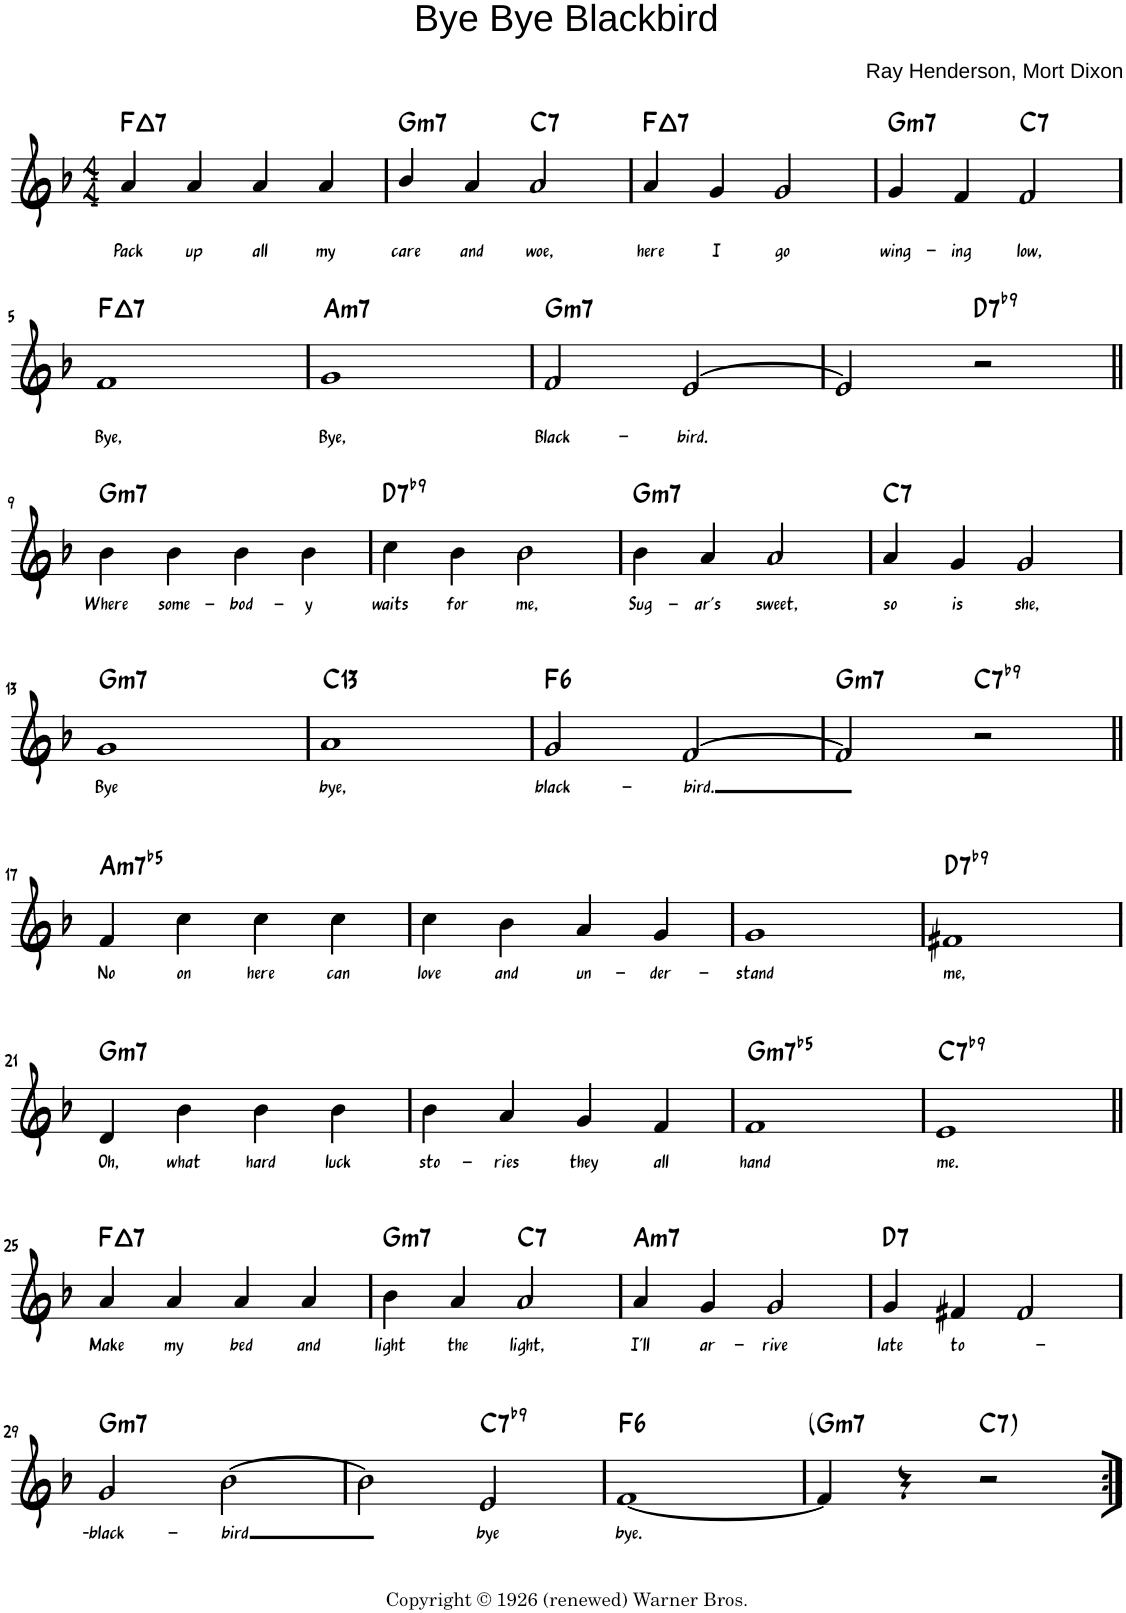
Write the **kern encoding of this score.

**kern	**text	**text	**harte
*part1	*part1	*part1	*part1
*staff1	*staff1	*staff1	*
*I"Piano	*	*	*
*I'Pno.	*	*	*
*clefG2	*	*	*
*k[b-]	*	*	*
*M4/4	*	*	*
=1	=1	=1	=1
!	!	!LO:LY:b	!LO:H:kt=7
4a/	.	Pack	F:maj7
!	!	!LO:LY:b	!
4a/	.	up	.
!	!	!LO:LY:b	!
4a/	.	all	.
!	!	!LO:LY:b	!
4a/	.	my	.
=2	=2	=2	=2
!	!	!LO:LY:b	!LO:H:kt=m7
4b-/	.	care	G:min7
!	!	!LO:LY:b	!
4a/	.	and	.
!	!	!LO:LY:b	!LO:H:kt=7
2a/	.	woe,	C:7
=3	=3	=3	=3
!	!	!LO:LY:b	!LO:H:kt=7
4a/	.	here	F:maj7
!	!	!LO:LY:b	!
4g/	.	I	.
!	!	!LO:LY:b	!
2g/	.	go	.
=4	=4	=4	=4
!	!	!LO:LY:b	!LO:H:kt=m7
4g/	.	wing-	G:min7
!	!	!LO:LY:b	!
4f/	.	-ing	.
!	!	!LO:LY:b	!LO:H:kt=7
2f/	.	low,	C:7
!!LO:LB:g=z
=5	=5	=5	=5
!	!	!LO:LY:b	!LO:H:kt=7
1f	.	Bye,	F:maj7
=6	=6	=6	=6
!	!	!LO:LY:b	!LO:H:kt=m7
1g	.	Bye,	A:min7
=7	=7	=7	=7
!	!	!LO:LY:b	!LO:H:kt=m7
2f/	.	Black-	G:min7
!	!	!LO:LY:b	!
[>2e/	.	-bird.	.
=8	=8	=8	=8
2e/]	.	.	.
!	!	!	!LO:H:kt=7
2r	.	.	D:7(b9)
!!LO:LB:g=z
=9||	=9||	=9||	=9||
!	!LO:LY:b	!	!LO:H:kt=m7
4b-\	Where	.	G:min7
!	!LO:LY:b	!	!
4b-\	some-	.	.
!	!LO:LY:b	!	!
4b-\	-bod-	.	.
!	!LO:LY:b	!	!
4b-\	-y	.	.
=10	=10	=10	=10
!	!LO:LY:b	!	!LO:H:kt=7
4cc\	waits	.	D:7(b9)
!	!LO:LY:b	!	!
4b-\	for	.	.
!	!LO:LY:b	!	!
2b-\	me,	.	.
=11	=11	=11	=11
!	!LO:LY:b	!	!LO:H:kt=m7
4b-\	Sug-	.	G:min7
!	!LO:LY:b	!	!
4a/	-ar's	.	.
!	!LO:LY:b	!	!
2a/	sweet,	.	.
=12	=12	=12	=12
!	!LO:LY:b	!	!LO:H:kt=7
4a/	so	.	C:7
!	!LO:LY:b	!	!
4g/	is	.	.
!	!LO:LY:b	!	!
2g/	she,	.	.
!!LO:LB:g=z
=13	=13	=13	=13
!	!LO:LY:b	!	!LO:H:kt=m7
1g	Bye	.	G:min7
=14	=14	=14	=14
!	!LO:LY:b	!	!LO:H:kt=13
1a	bye,	.	C:9(11,13)
=15	=15	=15	=15
!	!LO:LY:b	!	!LO:H:kt=6
2g/	black-	.	F:maj6
!	!LO:LY:b	!	!
[>2f/	-bird.	.	.
=16	=16	=16	=16
!	!	!	!LO:H:kt=m7
2f/]	.	.	G:min7
!	!	!	!LO:H:kt=7
2r	.	.	C:7(b9)
!!LO:LB:g=z
=17||	=17||	=17||	=17||
!	!LO:LY:b	!	!LO:H:kt=m7b5
4f/	No	.	A:hdim7
!	!LO:LY:b	!	!
4cc\	on	.	.
!	!LO:LY:b	!	!
4cc\	here	.	.
!	!LO:LY:b	!	!
4cc\	can	.	.
=18	=18	=18	=18
!	!LO:LY:b	!	!
4cc\	love	.	.
!	!LO:LY:b	!	!
4b-\	and	.	.
!	!LO:LY:b	!	!
4a/	un-	.	.
!	!LO:LY:b	!	!
4g/	-der-	.	.
=19	=19	=19	=19
!	!LO:LY:b	!	!
1g	-stand	.	.
=20	=20	=20	=20
!	!LO:LY:b	!	!LO:H:kt=7
1f#X	me,	.	D:7(b9)
!!LO:LB:g=z
=21	=21	=21	=21
!	!LO:LY:b	!	!LO:H:kt=m7
4d/	Oh,	.	G:min7
!	!LO:LY:b	!	!
4b-\	what	.	.
!	!LO:LY:b	!	!
4b-\	hard	.	.
!	!LO:LY:b	!	!
4b-\	luck	.	.
=22	=22	=22	=22
!	!LO:LY:b	!	!
4b-\	sto-	.	.
!	!LO:LY:b	!	!
4a/	-ries	.	.
!	!LO:LY:b	!	!
4g/	they	.	.
!	!LO:LY:b	!	!
4f/	all	.	.
=23	=23	=23	=23
!	!LO:LY:b	!	!LO:H:kt=m7b5
1f	hand	.	G:hdim7
=24	=24	=24	=24
!	!LO:LY:b	!	!LO:H:kt=7
1e	me.	.	C:7(b9)
!!LO:LB:g=z
=25||	=25||	=25||	=25||
!	!LO:LY:b	!	!LO:H:kt=7
4a/	Make	.	F:maj7
!	!LO:LY:b	!	!
4a/	my	.	.
!	!LO:LY:b	!	!
4a/	bed	.	.
!	!LO:LY:b	!	!
4a/	and	.	.
=26	=26	=26	=26
!	!LO:LY:b	!	!LO:H:kt=m7
4b-\	light	.	G:min7
!	!LO:LY:b	!	!
4a/	the	.	.
!	!LO:LY:b	!	!LO:H:kt=7
2a/	light,	.	C:7
=27	=27	=27	=27
!	!LO:LY:b	!	!LO:H:kt=m7
4a/	I'll	.	A:min7
!	!LO:LY:b	!	!
4g/	ar-	.	.
!	!LO:LY:b	!	!
2g/	-rive	.	.
=28	=28	=28	=28
!	!LO:LY:b	!	!LO:H:kt=7
4g/	late	.	D:7
!	!LO:LY:b	!	!
4f#X/	to-	.	.
2f#/	.	.	.
!!LO:LB:g=z
=29	=29	=29	=29
!	!LO:LY:b	!	!LO:H:kt=m7
2g/	black-	.	G:min7
!	!LO:LY:b	!	!
[>2b-\	-bird	.	.
=30	=30	=30	=30
2b-\]	.	.	.
!	!LO:LY:b	!	!LO:H:kt=7
2e/	bye	.	C:7(b9)
=31	=31	=31	=31
!	!LO:LY:b	!	!LO:H:kt=6
[1f	bye.	.	F:maj6
=32	=32	=32	=32
!	!	!	!LO:H:kt=m7
4f/]	.	.	G:min7
4r	.	.	.
!	!	!	!LO:H:kt=7
2r	.	.	C:7
=:|!	=:|!	=:|!	=:|!
*-	*-	*-	*-
